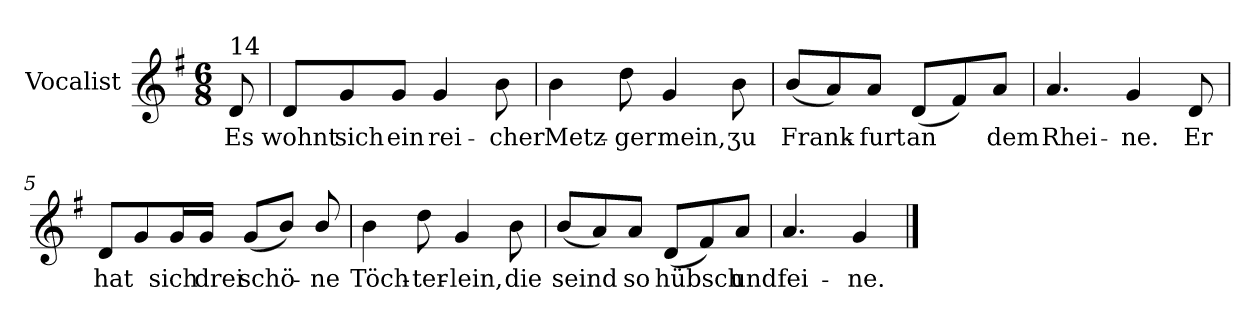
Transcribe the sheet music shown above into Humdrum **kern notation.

**kern	**text
*part1	*part1
*staff1	*staff1
*I"Vocalist	*
*k[f#]	*
*G:	*
*M6/8	*
=	=
!LO:TX:a:t=14	!
8d	Es
=1	=1
8dL	wohnt
8g	sich
8gJ	ein
4g	rei-
8b	-cher
=2	=2
4b	Metz-
8dd	-ger
4g	mein,
8b	ʒu
=3	=3
(8bL	Frank-
8a)	.
8aJ	-furt
(8dL	an
8f#)	.
8aJ	dem
=4	=4
4.a	Rhei-
4g	-ne.
8d	Er
=5	=5
8dL	hat
8g	.
16gL	sich
16gJJ	drei
(8gL	schö-
8bJ)	.
8b/	-ne
=6	=6
4b	Töch-
8dd	-ter-
4g	-lein,
8b	die
=7	=7
(8bL	seind
8a)	.
8aJ	so
(8dL	hübsch
8f#)	.
8aJ	und
=8	=8
4.a	fei-
4g	-ne.
==	==
*-	*-
